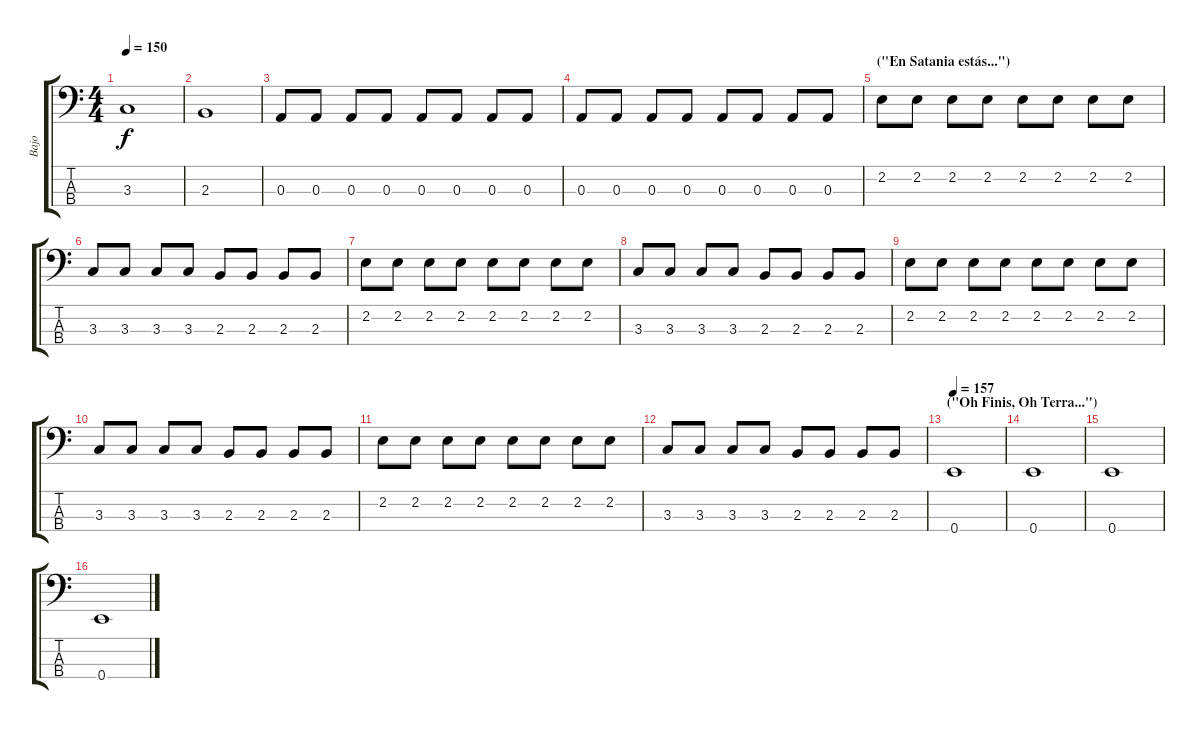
\track ("Bajo" "Bajo") {instrument electricbassfinger}
\staff {score tabs}
\tuning (G2 D2 A1 E1) {hide}
\ts (4 4)
\tempo 150
\clef f4
\ks c
3.3.1{dy f} |
2.3.1 |
0.3.8 0.3.8 0.3.8 0.3.8 0.3.8 0.3.8 0.3.8 0.3.8 |
0.3.8 0.3.8 0.3.8 0.3.8 0.3.8 0.3.8 0.3.8 0.3.8 |
\section ("" "(\"En Satania estás...\")")
2.2.8 2.2.8 2.2.8 2.2.8 2.2.8 2.2.8 2.2.8 2.2.8 |
3.3.8 3.3.8 3.3.8 3.3.8 2.3.8 2.3.8 2.3.8 2.3.8 |
2.2.8 2.2.8 2.2.8 2.2.8 2.2.8 2.2.8 2.2.8 2.2.8 |
3.3.8 3.3.8 3.3.8 3.3.8 2.3.8 2.3.8 2.3.8 2.3.8 |
2.2.8 2.2.8 2.2.8 2.2.8 2.2.8 2.2.8 2.2.8 2.2.8 |
3.3.8 3.3.8 3.3.8 3.3.8 2.3.8 2.3.8 2.3.8 2.3.8 |
2.2.8 2.2.8 2.2.8 2.2.8 2.2.8 2.2.8 2.2.8 2.2.8 |
3.3.8 3.3.8 3.3.8 3.3.8 2.3.8 2.3.8 2.3.8 2.3.8 |
\section ("" "(\"Oh Finis, Oh Terra...\")")
\tempo 157
0.4.1 |
0.4.1 |
0.4.1 |
0.4.1
